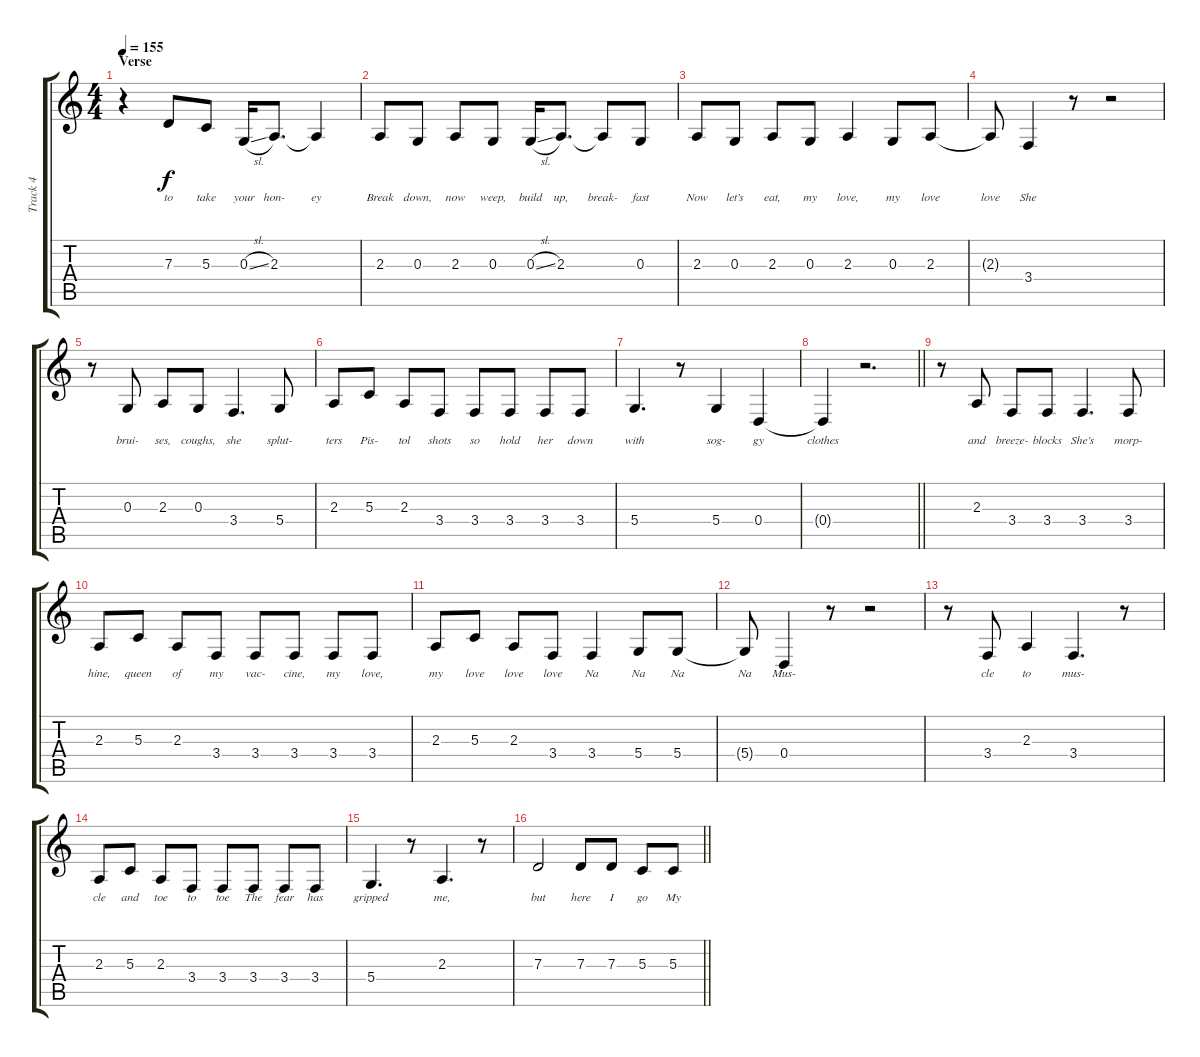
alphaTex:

\track ("Track 4" "Track 4") {instrument tenorsax}
\staff {score tabs}
\tuning (E4 B3 G3 D3 A2 E2) {hide}
\ts (4 4)
\section ("" "Verse")
\tempo 155
\clef g2
\ks c
r.4{dy f} 7.3.8{lyrics (0 "to") lyrics (1 "") lyrics (2 "") lyrics (3 "") lyrics (4 "")} 5.3.8{lyrics (0 "take") lyrics (1 "") lyrics (2 "") lyrics (3 "") lyrics (4 "")} 0.3{sl}.16{lyrics (0 "your") lyrics (1 "") lyrics (2 "") lyrics (3 "") lyrics (4 "")} 2.3.8{d lyrics (0 "hon-") lyrics (1 "") lyrics (2 "") lyrics (3 "") lyrics (4 "")} 2.3{t}.4{lyrics (0 "ey") lyrics (1 "") lyrics (2 "") lyrics (3 "") lyrics (4 "")} |
2.3.8{lyrics (0 "Break") lyrics (1 "") lyrics (2 "") lyrics (3 "") lyrics (4 "")} 0.3.8{lyrics (0 "down,") lyrics (1 "") lyrics (2 "") lyrics (3 "") lyrics (4 "")} 2.3.8{lyrics (0 "now") lyrics (1 "") lyrics (2 "") lyrics (3 "") lyrics (4 "")} 0.3.8{lyrics (0 "weep,") lyrics (1 "") lyrics (2 "") lyrics (3 "") lyrics (4 "")} 0.3{sl}.16{lyrics (0 "build") lyrics (1 "") lyrics (2 "") lyrics (3 "") lyrics (4 "")} 2.3.8{d lyrics (0 "up,") lyrics (1 "") lyrics (2 "") lyrics (3 "") lyrics (4 "")} 2.3{t}.8{lyrics (0 "break-") lyrics (1 "") lyrics (2 "") lyrics (3 "") lyrics (4 "")} 0.3.8{lyrics (0 "fast") lyrics (1 "") lyrics (2 "") lyrics (3 "") lyrics (4 "")} |
2.3.8{lyrics (0 "Now") lyrics (1 "") lyrics (2 "") lyrics (3 "") lyrics (4 "")} 0.3.8{lyrics (0 "let’s") lyrics (1 "") lyrics (2 "") lyrics (3 "") lyrics (4 "")} 2.3.8{lyrics (0 "eat,") lyrics (1 "") lyrics (2 "") lyrics (3 "") lyrics (4 "")} 0.3.8{lyrics (0 "my") lyrics (1 "") lyrics (2 "") lyrics (3 "") lyrics (4 "")} 2.3.4{lyrics (0 "love,") lyrics (1 "") lyrics (2 "") lyrics (3 "") lyrics (4 "")} 0.3.8{lyrics (0 "my") lyrics (1 "") lyrics (2 "") lyrics (3 "") lyrics (4 "")} 2.3.8{lyrics (0 "love") lyrics (1 "") lyrics (2 "") lyrics (3 "") lyrics (4 "")} |
2.3{t}.8{lyrics (0 "love") lyrics (1 "") lyrics (2 "") lyrics (3 "") lyrics (4 "")} 3.4.4{lyrics (0 "She") lyrics (1 "") lyrics (2 "") lyrics (3 "") lyrics (4 "")} r.8 r.2 |
r.8 0.3.8{lyrics (0 "brui-") lyrics (1 "") lyrics (2 "") lyrics (3 "") lyrics (4 "")} 2.3.8{lyrics (0 "ses,") lyrics (1 "") lyrics (2 "") lyrics (3 "") lyrics (4 "")} 0.3.8{lyrics (0 "coughs,") lyrics (1 "") lyrics (2 "") lyrics (3 "") lyrics (4 "")} 3.4.4{d lyrics (0 "she") lyrics (1 "") lyrics (2 "") lyrics (3 "") lyrics (4 "")} 5.4.8{lyrics (0 "splut-") lyrics (1 "") lyrics (2 "") lyrics (3 "") lyrics (4 "")} |
2.3.8{lyrics (0 "ters") lyrics (1 "") lyrics (2 "") lyrics (3 "") lyrics (4 "")} 5.3.8{lyrics (0 "Pis-") lyrics (1 "") lyrics (2 "") lyrics (3 "") lyrics (4 "")} 2.3.8{lyrics (0 "tol") lyrics (1 "") lyrics (2 "") lyrics (3 "") lyrics (4 "")} 3.4.8{lyrics (0 "shots") lyrics (1 "") lyrics (2 "") lyrics (3 "") lyrics (4 "")} 3.4.8{lyrics (0 "so") lyrics (1 "") lyrics (2 "") lyrics (3 "") lyrics (4 "")} 3.4.8{lyrics (0 "hold") lyrics (1 "") lyrics (2 "") lyrics (3 "") lyrics (4 "")} 3.4.8{lyrics (0 "her") lyrics (1 "") lyrics (2 "") lyrics (3 "") lyrics (4 "")} 3.4.8{lyrics (0 "down") lyrics (1 "") lyrics (2 "") lyrics (3 "") lyrics (4 "")} |
5.4.4{d lyrics (0 "with") lyrics (1 "") lyrics (2 "") lyrics (3 "") lyrics (4 "")} r.8 5.4.4{lyrics (0 "sog-") lyrics (1 "") lyrics (2 "") lyrics (3 "") lyrics (4 "")} 0.4.4{lyrics (0 "gy") lyrics (1 "") lyrics (2 "") lyrics (3 "") lyrics (4 "")} |
\barLineRight lightlight
0.4{t}.4{lyrics (0 "clothes") lyrics (1 "") lyrics (2 "") lyrics (3 "") lyrics (4 "")} r.2{d} |
r.8 2.3.8{lyrics (0 "and") lyrics (1 "") lyrics (2 "") lyrics (3 "") lyrics (4 "")} 3.4.8{lyrics (0 "breeze-") lyrics (1 "") lyrics (2 "") lyrics (3 "") lyrics (4 "")} 3.4.8{lyrics (0 "blocks") lyrics (1 "") lyrics (2 "") lyrics (3 "") lyrics (4 "")} 3.4.4{d lyrics (0 "She’s") lyrics (1 "") lyrics (2 "") lyrics (3 "") lyrics (4 "")} 3.4.8{lyrics (0 "morp-") lyrics (1 "") lyrics (2 "") lyrics (3 "") lyrics (4 "")} |
2.3.8{lyrics (0 "hine,") lyrics (1 "") lyrics (2 "") lyrics (3 "") lyrics (4 "")} 5.3.8{lyrics (0 "queen") lyrics (1 "") lyrics (2 "") lyrics (3 "") lyrics (4 "")} 2.3.8{lyrics (0 "of") lyrics (1 "") lyrics (2 "") lyrics (3 "") lyrics (4 "")} 3.4.8{lyrics (0 "my") lyrics (1 "") lyrics (2 "") lyrics (3 "") lyrics (4 "")} 3.4.8{lyrics (0 "vac-") lyrics (1 "") lyrics (2 "") lyrics (3 "") lyrics (4 "")} 3.4.8{lyrics (0 "cine,") lyrics (1 "") lyrics (2 "") lyrics (3 "") lyrics (4 "")} 3.4.8{lyrics (0 "my") lyrics (1 "") lyrics (2 "") lyrics (3 "") lyrics (4 "")} 3.4.8{lyrics (0 "love,") lyrics (1 "") lyrics (2 "") lyrics (3 "") lyrics (4 "")} |
2.3.8{lyrics (0 "my") lyrics (1 "") lyrics (2 "") lyrics (3 "") lyrics (4 "")} 5.3.8{lyrics (0 "love") lyrics (1 "") lyrics (2 "") lyrics (3 "") lyrics (4 "")} 2.3.8{lyrics (0 "love") lyrics (1 "") lyrics (2 "") lyrics (3 "") lyrics (4 "")} 3.4.8{lyrics (0 "love") lyrics (1 "") lyrics (2 "") lyrics (3 "") lyrics (4 "")} 3.4.4{lyrics (0 "Na") lyrics (1 "") lyrics (2 "") lyrics (3 "") lyrics (4 "")} 5.4.8{lyrics (0 "Na") lyrics (1 "") lyrics (2 "") lyrics (3 "") lyrics (4 "")} 5.4.8{lyrics (0 "Na") lyrics (1 "") lyrics (2 "") lyrics (3 "") lyrics (4 "")} |
5.4{t}.8{lyrics (0 "Na") lyrics (1 "") lyrics (2 "") lyrics (3 "") lyrics (4 "")} 0.4.4{lyrics (0 "Mus-") lyrics (1 "") lyrics (2 "") lyrics (3 "") lyrics (4 "")} r.8 r.2 |
r.8 3.4.8{lyrics (0 "cle") lyrics (1 "") lyrics (2 "") lyrics (3 "") lyrics (4 "")} 2.3.4{lyrics (0 "to") lyrics (1 "") lyrics (2 "") lyrics (3 "") lyrics (4 "")} 3.4.4{d lyrics (0 "mus-") lyrics (1 "") lyrics (2 "") lyrics (3 "") lyrics (4 "")} r.8 |
2.3.8{lyrics (0 "cle") lyrics (1 "") lyrics (2 "") lyrics (3 "") lyrics (4 "")} 5.3.8{lyrics (0 "and") lyrics (1 "") lyrics (2 "") lyrics (3 "") lyrics (4 "")} 2.3.8{lyrics (0 "toe") lyrics (1 "") lyrics (2 "") lyrics (3 "") lyrics (4 "")} 3.4.8{lyrics (0 "to") lyrics (1 "") lyrics (2 "") lyrics (3 "") lyrics (4 "")} 3.4.8{lyrics (0 "toe") lyrics (1 "") lyrics (2 "") lyrics (3 "") lyrics (4 "")} 3.4.8{lyrics (0 "The") lyrics (1 "") lyrics (2 "") lyrics (3 "") lyrics (4 "")} 3.4.8{lyrics (0 "fear") lyrics (1 "") lyrics (2 "") lyrics (3 "") lyrics (4 "")} 3.4.8{lyrics (0 "has") lyrics (1 "") lyrics (2 "") lyrics (3 "") lyrics (4 "")} |
5.4.4{d lyrics (0 "gripped") lyrics (1 "") lyrics (2 "") lyrics (3 "") lyrics (4 "")} r.8 2.3.4{d lyrics (0 "me,") lyrics (1 "") lyrics (2 "") lyrics (3 "") lyrics (4 "")} r.8 |
\barLineRight lightlight
7.3.2{lyrics (0 "but") lyrics (1 "") lyrics (2 "") lyrics (3 "") lyrics (4 "")} 7.3.8{lyrics (0 "here") lyrics (1 "") lyrics (2 "") lyrics (3 "") lyrics (4 "")} 7.3.8{lyrics (0 "I") lyrics (1 "") lyrics (2 "") lyrics (3 "") lyrics (4 "")} 5.3.8{lyrics (0 "go") lyrics (1 "") lyrics (2 "") lyrics (3 "") lyrics (4 "")} 5.3.8{lyrics (0 "My") lyrics (1 "") lyrics (2 "") lyrics (3 "") lyrics (4 "")}
